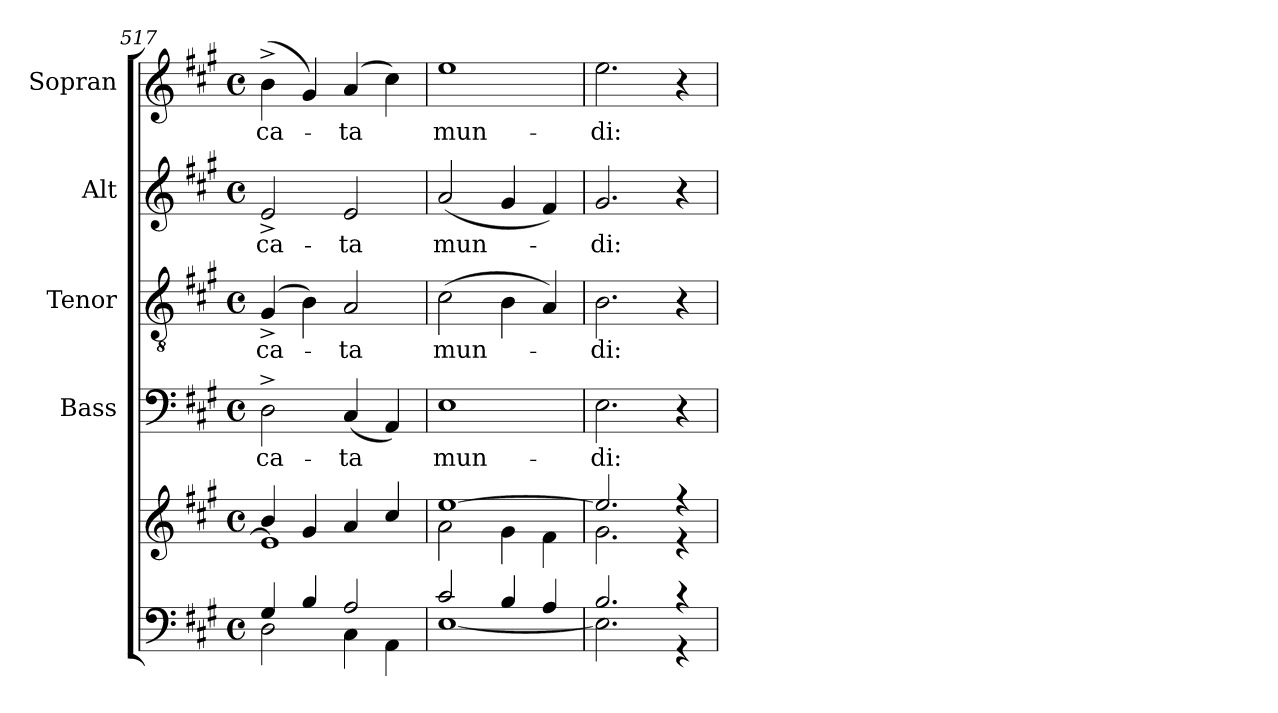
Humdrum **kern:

**kern	**kern	**kern	**text	**kern	**text	**kern	**text	**kern	**text
*part5	*part5	*part4	*part4	*part3	*part3	*part2	*part2	*part1	*part1
*staff6	*staff5	*staff4	*staff4	*staff3	*staff3	*staff2	*staff2	*staff1	*staff1
*	*	*I"Bass	*	*I"Tenor	*	*I"Alt	*	*I"Sopran	*
*	*	*I'B.	*	*I'T.	*	*I'A.	*	*I'S.	*
!!LO:PB:g=z
*clefF4	*clefG2	*clefF4	*	*clefGv2	*	*clefG2	*	*clefG2	*
*k[f#c#g#]	*k[f#c#g#]	*k[f#c#g#]	*	*k[f#c#g#]	*	*k[f#c#g#]	*	*k[f#c#g#]	*
*A:	*A:	*A:	*	*A:	*	*A:	*	*A:	*
*M4/4	*M4/4	*M4/4	*	*M4/4	*	*M4/4	*	*M4/4	*
*met(c)	*met(c)	*met(c)	*	*met(c)	*	*met(c)	*	*met(c)	*
=517	=517	=517	=517	=517	=517	=517	=517	=517	=517
*^	*^	*	*	*	*	*	*	*	*
!	!	!	!	!	!LO:LY:b	!	!LO:LY:b	!	!LO:LY:b	!	!LO:LY:b
4G#/	2D\	4b/	1e]	2D^>\	-ca-	(4G#^>/	-ca-	2e^>/	-ca-	(>4b^>\	-ca-
4B/	.	4g#/	.	.	.	4B\)	.	.	.	4g#/)	.
!	!	!	!	!	!LO:LY:b	!	!LO:LY:b	!	!LO:LY:b	!	!LO:LY:b
2A/	4C#\	4a/	.	(<4C#/	-ta	2A/	-ta	2e/	-ta	(4a/	-ta
.	4AA\	4cc#/	.	4AA/)	.	.	.	.	.	4cc#\)	.
=518	=518	=518	=518	=518	=518	=518	=518	=518	=518	=518	=518
!	!	!	!	!	!LO:LY:b	!	!LO:LY:b	!	!LO:LY:b	!	!LO:LY:b
2c#/	[<1E	[>1ee	2a\	1E	mun-	(>2c#\	mun-	(<2a/	mun-	1ee	mun-
4B/	.	.	4g#\	.	.	4B\	.	4g#/	.	.	.
4A/	.	.	4f#\	.	.	4A/)	.	4f#/)	.	.	.
=519	=519	=519	=519	=519	=519	=519	=519	=519	=519	=519	=519
!	!	!	!	!	!LO:LY:b	!	!LO:LY:b	!	!LO:LY:b	!	!LO:LY:b
2.B/	2.E\]	2.ee/]	2.g#\	2.E\	-di:	2.B\	-di:	2.g#/	-di:	2.ee\	-di:
4r	4r	4r	4r	4r	.	4r	.	4r	.	4r	.
*v	*v	*	*	*	*	*	*	*	*	*	*
*	*v	*v	*	*	*	*	*	*	*	*
=	=	=	=	=	=	=	=	=	=
*-	*-	*-	*-	*-	*-	*-	*-	*-	*-
